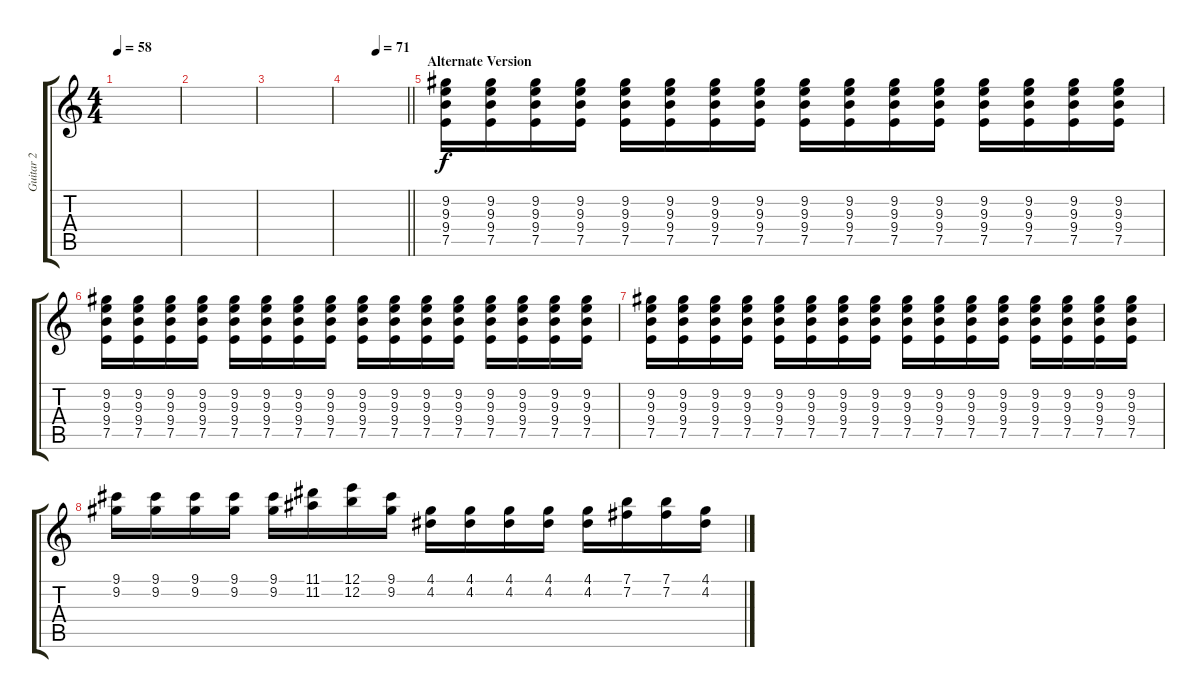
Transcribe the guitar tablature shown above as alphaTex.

\track ("Guitar 2" "Guitar 2") {instrument distortionguitar}
\staff {score tabs}
\tuning (E4 B3 G3 D3 A2 E2) {hide}
\ts (4 4)
\tempo 58
\clef g2
\ks c
|
|
|
\tempo (71 0.5)
\barLineRight lightlight
|
\section ("" "Alternate Version")
(9.2 9.3 9.4 7.5).16 (9.2 9.3 9.4 7.5).16 (9.2 9.3 9.4 7.5).16 (9.2 9.3 9.4 7.5).16 (9.2 9.3 9.4 7.5).16 (9.2 9.3 9.4 7.5).16 (9.2 9.3 9.4 7.5).16 (9.2 9.3 9.4 7.5).16 (9.2 9.3 9.4 7.5).16 (9.2 9.3 9.4 7.5).16 (9.2 9.3 9.4 7.5).16 (9.2 9.3 9.4 7.5).16 (9.2 9.3 9.4 7.5).16 (9.2 9.3 9.4 7.5).16 (9.2 9.3 9.4 7.5).16 (9.2 9.3 9.4 7.5).16 |
(9.2 9.3 9.4 7.5).16 (9.2 9.3 9.4 7.5).16 (9.2 9.3 9.4 7.5).16 (9.2 9.3 9.4 7.5).16 (9.2 9.3 9.4 7.5).16 (9.2 9.3 9.4 7.5).16 (9.2 9.3 9.4 7.5).16 (9.2 9.3 9.4 7.5).16 (9.2 9.3 9.4 7.5).16 (9.2 9.3 9.4 7.5).16 (9.2 9.3 9.4 7.5).16 (9.2 9.3 9.4 7.5).16 (9.2 9.3 9.4 7.5).16 (9.2 9.3 9.4 7.5).16 (9.2 9.3 9.4 7.5).16 (9.2 9.3 9.4 7.5).16 |
(9.2 9.3 9.4 7.5).16 (9.2 9.3 9.4 7.5).16 (9.2 9.3 9.4 7.5).16 (9.2 9.3 9.4 7.5).16 (9.2 9.3 9.4 7.5).16 (9.2 9.3 9.4 7.5).16 (9.2 9.3 9.4 7.5).16 (9.2 9.3 9.4 7.5).16 (9.2 9.3 9.4 7.5).16 (9.2 9.3 9.4 7.5).16 (9.2 9.3 9.4 7.5).16 (9.2 9.3 9.4 7.5).16 (9.2 9.3 9.4 7.5).16 (9.2 9.3 9.4 7.5).16 (9.2 9.3 9.4 7.5).16 (9.2 9.3 9.4 7.5).16 |
(9.1 9.2).16 (9.1 9.2).16 (9.1 9.2).16 (9.1 9.2).16 (9.1 9.2).16 (11.1 11.2).16 (12.1 12.2).16 (9.1 9.2).16 (4.1 4.2).16 (4.1 4.2).16 (4.1 4.2).16 (4.1 4.2).16 (4.1 4.2).16 (7.1 7.2).16 (7.1 7.2).16 (4.1 4.2).16
